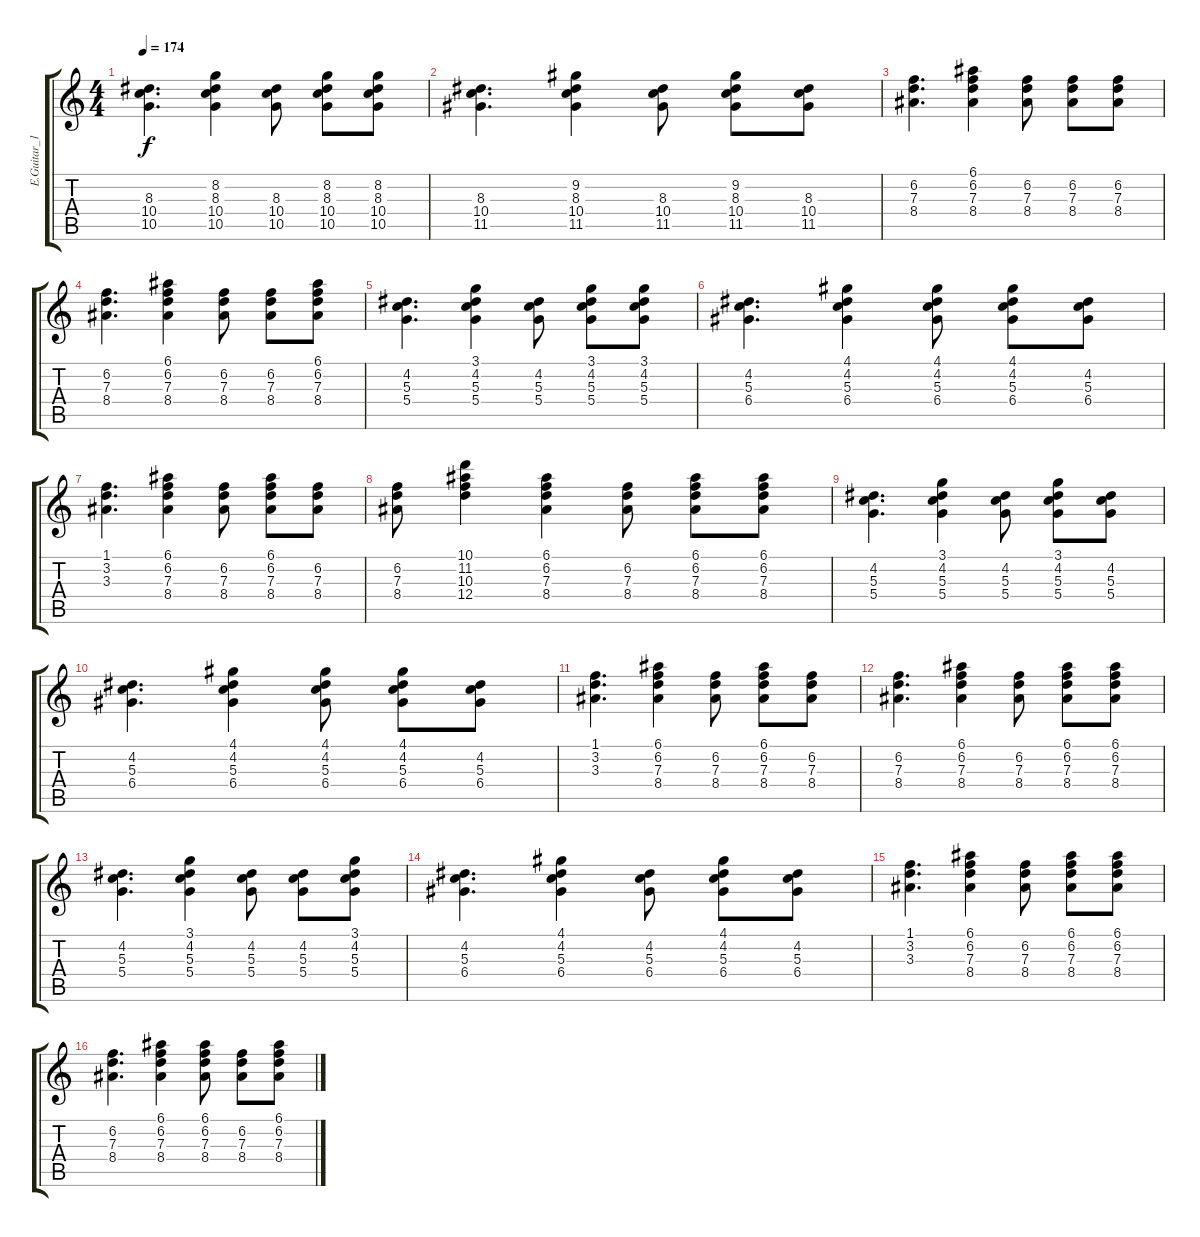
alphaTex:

\track ("E.Guitar_1st" "E.Guitar_1") {instrument distortionguitar}
\staff {score tabs}
\tuning (E4 B3 G3 D3 A2 E2) {hide}
\ts (4 4)
\tempo 174
\clef g2
\ks c
(8.3 10.4 10.5).4{d dy f} (8.2 8.3 10.4 10.5).4 (8.3 10.4 10.5).8 (8.2 8.3 10.4 10.5).8 (8.2 8.3 10.4 10.5).8 |
(8.3 10.4 11.5).4{d} (9.2 8.3 10.4 11.5).4 (8.3 10.4 11.5).8 (9.2 8.3 10.4 11.5).8 (8.3 10.4 11.5).8 |
(6.2 7.3 8.4).4{d} (6.1 6.2 7.3 8.4).4 (6.2 7.3 8.4).8 (6.2 7.3 8.4).8 (6.2 7.3 8.4).8 |
(6.2 7.3 8.4).4{d} (6.1 6.2 7.3 8.4).4 (6.2 7.3 8.4).8 (6.2 7.3 8.4).8 (6.1 6.2 7.3 8.4).8 |
(4.2 5.3 5.4).4{d} (3.1 4.2 5.3 5.4).4 (4.2 5.3 5.4).8 (3.1 4.2 5.3 5.4).8 (3.1 4.2 5.3 5.4).8 |
(4.2 5.3 6.4).4{d} (4.1 4.2 5.3 6.4).4 (4.1 4.2 5.3 6.4).8 (4.1 4.2 5.3 6.4).8 (4.2 5.3 6.4).8 |
(1.1 3.2 3.3).4{d} (6.1 6.2 7.3 8.4).4 (6.2 7.3 8.4).8 (6.1 6.2 7.3 8.4).8 (6.2 7.3 8.4).8 |
(6.2 7.3 8.4).8 (10.1 11.2 10.3 12.4).4 (6.1 6.2 7.3 8.4).4 (6.2 7.3 8.4).8 (6.1 6.2 7.3 8.4).8 (6.1 6.2 7.3 8.4).8 |
(4.2 5.3 5.4).4{d} (3.1 4.2 5.3 5.4).4 (4.2 5.3 5.4).8 (3.1 4.2 5.3 5.4).8 (4.2 5.3 5.4).8 |
(4.2 5.3 6.4).4{d} (4.1 4.2 5.3 6.4).4 (4.1 4.2 5.3 6.4).8 (4.1 4.2 5.3 6.4).8 (4.2 5.3 6.4).8 |
(1.1 3.2 3.3).4{d} (6.1 6.2 7.3 8.4).4 (6.2 7.3 8.4).8 (6.1 6.2 7.3 8.4).8 (6.2 7.3 8.4).8 |
(6.2 7.3 8.4).4{d} (6.1 6.2 7.3 8.4).4 (6.2 7.3 8.4).8 (6.1 6.2 7.3 8.4).8 (6.1 6.2 7.3 8.4).8 |
(4.2 5.3 5.4).4{d} (3.1 4.2 5.3 5.4).4 (4.2 5.3 5.4).8 (4.2 5.3 5.4).8 (3.1 4.2 5.3 5.4).8 |
(4.2 5.3 6.4).4{d} (4.1 4.2 5.3 6.4).4 (4.2 5.3 6.4).8 (4.1 4.2 5.3 6.4).8 (4.2 5.3 6.4).8 |
(1.1 3.2 3.3).4{d} (6.1 6.2 7.3 8.4).4 (6.2 7.3 8.4).8 (6.1 6.2 7.3 8.4).8 (6.1 6.2 7.3 8.4).8 |
(6.2 7.3 8.4).4{d} (6.1 6.2 7.3 8.4).4 (6.1 6.2 7.3 8.4).8 (6.2 7.3 8.4).8 (6.1 6.2 7.3 8.4).8
